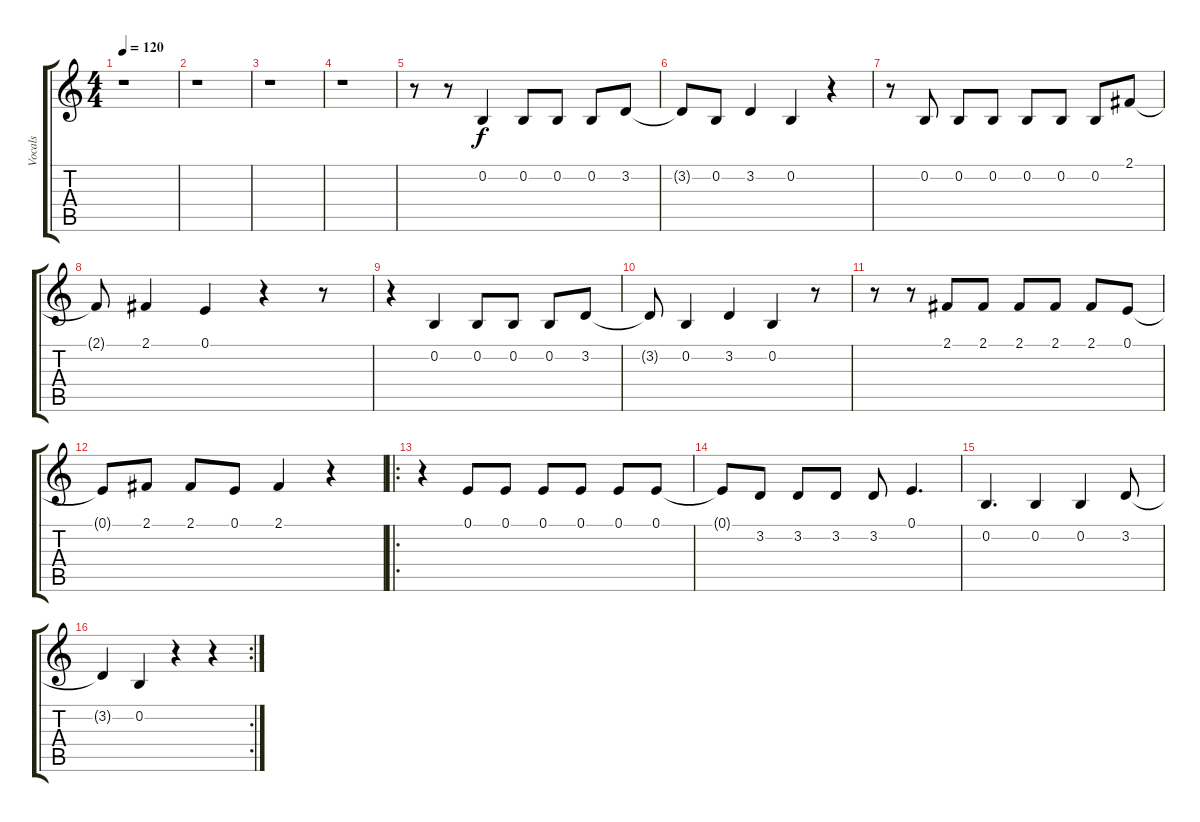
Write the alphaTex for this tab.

\track ("Vocals" "Vocals") {instrument acousticgrandpiano}
\staff {score tabs}
\tuning (E4 B3 G3 D3 A2 E2) {hide}
\ts (4 4)
\tempo 120
\clef g2
\ks c
r.1{dy f} |
r.1 |
r.1 |
r.1 |
r.8 r.8 0.2.4 0.2.8 0.2.8 0.2.8 3.2.8 |
3.2{t}.8 0.2.8 3.2.4 0.2.4 r.4 |
r.8 0.2.8 0.2.8 0.2.8 0.2.8 0.2.8 0.2.8 2.1.8 |
2.1{t}.8 2.1.4 0.1.4 r.4 r.8 |
r.4 0.2.4 0.2.8 0.2.8 0.2.8 3.2.8 |
3.2{t}.8 0.2.4 3.2.4 0.2.4 r.8 |
r.8 r.8 2.1.8 2.1.8 2.1.8 2.1.8 2.1.8 0.1.8 |
0.1{t}.8 2.1.8 2.1.8 0.1.8 2.1.4 r.4 |
\ro
r.4 0.1.8 0.1.8 0.1.8 0.1.8 0.1.8 0.1.8 |
0.1{t}.8 3.2.8 3.2.8 3.2.8 3.2.8 0.1.4{d} |
0.2.4{d} 0.2.4 0.2.4 3.2.8 |
\rc 2
3.2{t}.4 0.2.4 r.4 r.4
